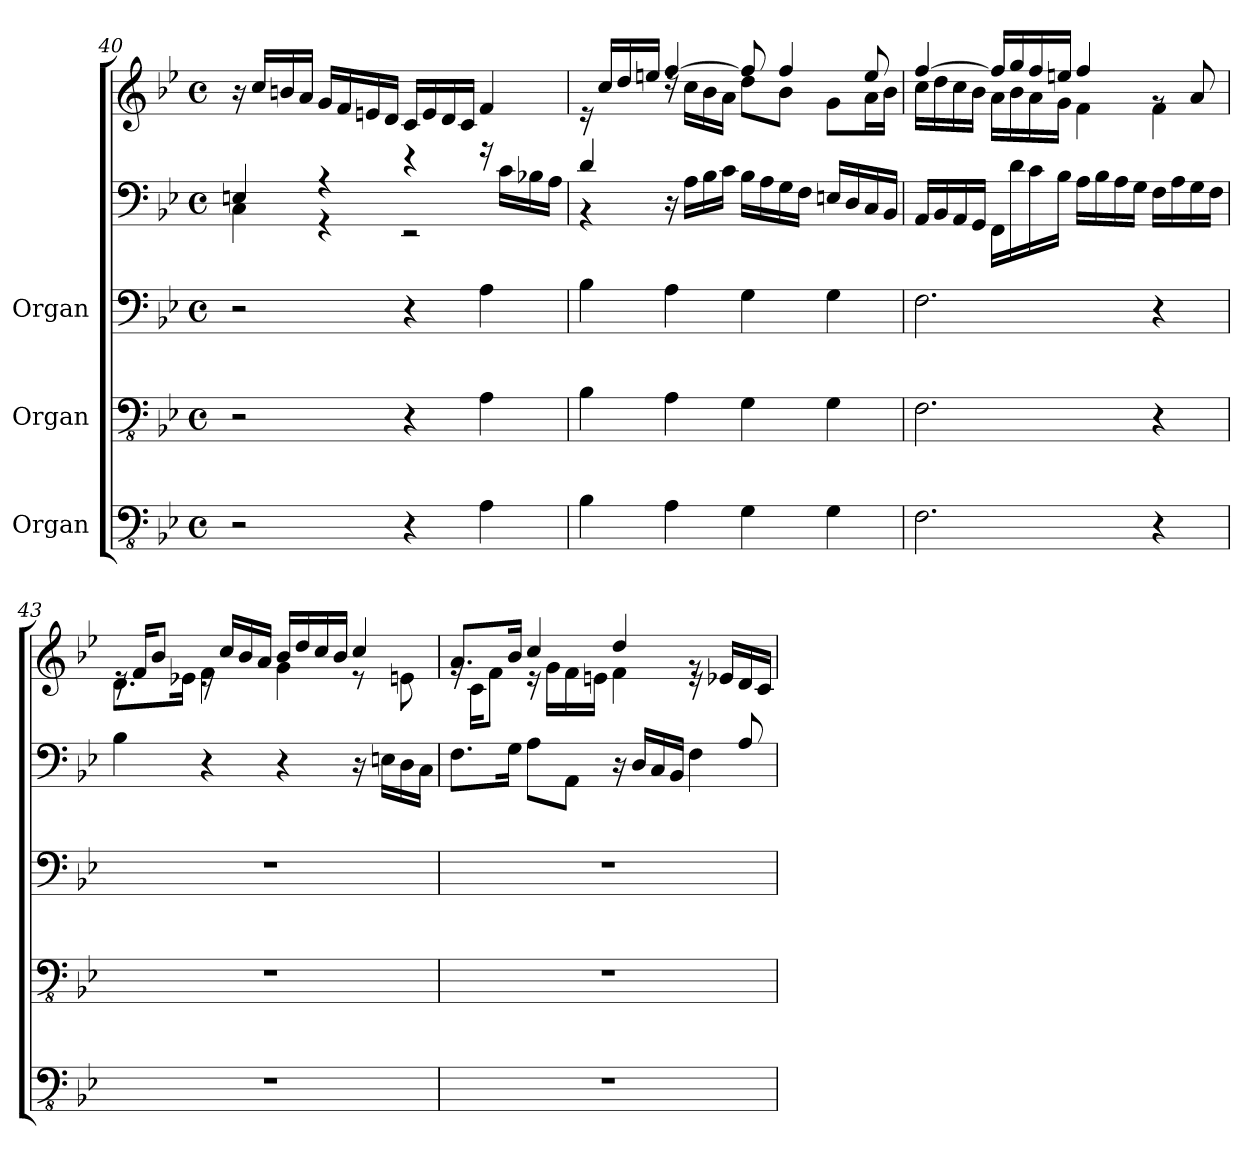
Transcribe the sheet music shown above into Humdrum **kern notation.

**kern	**kern	**kern	**kern	**kern
*part3	*part2	*part1	*part1	*part1
*staff5	*staff4	*staff3	*staff2	*staff1
*I"Organ	*I"Organ	*I"Organ	*	*
*clefFv4	*clefFv4	*clefF4	*clefF4	*clefG2
*k[b-e-]	*k[b-e-]	*k[b-e-]	*k[b-e-]	*k[b-e-]
*M4/4	*M4/4	*M4/4	*M4/4	*M4/4
*met(c)	*met(c)	*met(c)	*met(c)	*met(c)
=40	=40	=40	=40	=40
*	*	*	*^	*
2r	2r	2r	4C\	4En/	16r
.	.	.	.	.	16cc/LL
.	.	.	.	.	16bn/
.	.	.	.	.	16a/JJ
.	.	.	4r	4r	16g/LL
.	.	.	.	.	16f/
.	.	.	.	.	16en/
.	.	.	.	.	16d/JJ
4r	4r	4r	2rEE	4re	16c/LL
.	.	.	.	.	16e/
.	.	.	.	.	16d/
.	.	.	.	.	16c/JJ
4AA\	4AA\	4A\	.	16rg	4f/
.	.	.	.	16c\LL	.
.	.	.	.	16B-X\	.
.	.	.	.	16A\JJ	.
!!LO:PB:g=z
=41	=41	=41	=41	=41	=41
*	*	*	*	*	*^
4BB-\	4BB-\	4B-\	4d/	4rBB	16re	4ryy
.	.	.	.	.	16cc/LL	.
.	.	.	.	.	16dd/	.
.	.	.	.	.	16een/JJ	.
4AA\	4AA\	4A\	2.ryy	16r	[4ff/	16rdd
.	.	.	.	16A\LL	.	16cc\LL
.	.	.	.	16B-\	.	16b-\
.	.	.	.	16c\JJ	.	16a\JJ
4GGi\	4GGi\	4G\	.	16B-\LL	8ff/]	8dd\L
.	.	.	.	16A\	.	.
.	.	.	.	16G\	4ff/	8b-\J
.	.	.	.	16F\JJ	.	.
4GG\	4GG\	4G\	.	16En/LL	.	8g\L
.	.	.	.	16D/	.	.
.	.	.	.	16C/	8ee/	16a\L
.	.	.	.	16BB-/JJ	.	16b-\JJ
*	*	*	*v	*v	*	*
=42	=42	=42	=42	=42	=42
2.FF\	2.FF\	2.F\	16AA/LL	[4ff/	16cc\LL
.	.	.	16BB-/	.	16dd\
.	.	.	16AA/	.	16cc\
.	.	.	16GG/JJ	.	16b-\JJ
.	.	.	16FF/LL	16ff/LL]	16a\LL
.	.	.	16d\	16gg/	16b-\
.	.	.	16c\	16ff/	16a\
.	.	.	16B-\JJ	16een/JJ	16g\JJ
.	.	.	16A\LL	4ff/	4f\
.	.	.	16B-\	.	.
.	.	.	16A\	.	.
.	.	.	16G\JJ	.	.
4r	4r	4r	16F\LL	8rg	4f\
.	.	.	16A\	.	.
.	.	.	16G\	8a/	.
.	.	.	16F\JJ	.	.
=43	=43	=43	=43	=43	=43
1r	1r	1r	4B-\	16re	8.d\L
.	.	.	.	16f/KL	.
.	.	.	.	8b-/J	.
.	.	.	.	.	16e-X\Jk
.	.	.	4r	16re	4f\
.	.	.	.	16cc/LL	.
.	.	.	.	16b-/	.
.	.	.	.	16a/JJ	.
.	.	.	4r	16b-/LL	4g\
.	.	.	.	16dd/	.
.	.	.	.	16cc/	.
.	.	.	.	16b-/JJ	.
.	.	.	16r	4cc/	8r
.	.	.	16En\LL	.	.
.	.	.	16D\	.	8en\
.	.	.	16C\JJ	.	.
=44	=44	=44	=44	=44	=44
*	*	*	*^	*	*
1r	1r	1r	2..ryy	8.F\L	8.a/L	16rg
.	.	.	.	.	.	16c\KL
.	.	.	.	.	.	8f\J
.	.	.	.	16G\Jk	16b-/Jk	.
.	.	.	.	8A\L	4cc/	16r
.	.	.	.	.	.	16g\LL
.	.	.	.	8AA\J	.	16f\
.	.	.	.	.	.	16en\JJ
.	.	.	.	16r	4dd/	4f\
.	.	.	.	16D/LL	.	.
.	.	.	.	16C/	.	.
.	.	.	.	16BB-/JJ	.	.
.	.	.	.	4F\	16re	8rg
.	.	.	.	.	16e-X/LL	.
.	.	.	8A/	.	16d/	8ryy
.	.	.	.	.	16c/JJ	.
*	*	*	*v	*v	*	*
*	*	*	*	*v	*v
=	=	=	=	=
*-	*-	*-	*-	*-
